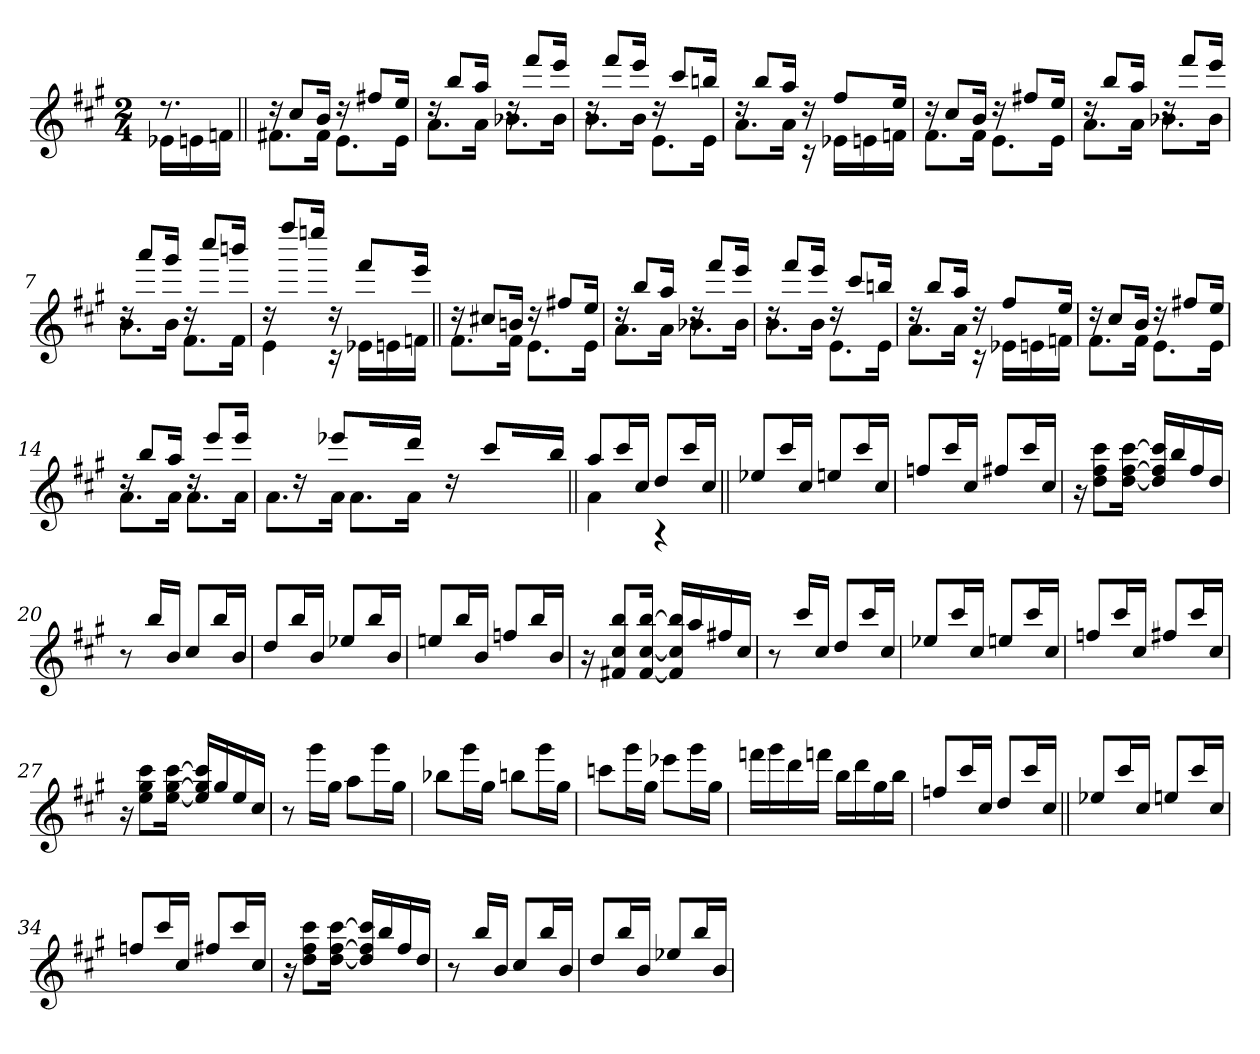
**kern
*part1
*staff1
*clefG2
*k[f#c#g#]
*A:
*M2/4
=
*^
8.r	16e-X\LL
.	16en\
.	16fn\JJ
=1||	=1||
16rdd	8.f#X\L
8cc#/L	.
16b/Jk	16f#\Jk
16rdd	8.e\L
8ff#X/L	.
16ee/Jk	16e\Jk
=2	=2
16rdd	8.a\L
8bb/L	.
16aa/Jk	16a\Jk
16rdd	8.b-X\L
8fff#/L	.
16eee/Jk	16b-\Jk
=3	=3
16rdd	8.b\L
8fff#/L	.
16eee/Jk	16b\Jk
16rdd	8.e\L
8ccc#/L	.
16bbn/Jk	16e\Jk
=4	=4
16rdd	8.a\L
8bb/L	.
16aa/Jk	16a\Jk
16rdd	16rc
8ff#/L	16e-X\LL
.	16en\
16ee/Jk	16fn\JJ
!!LO:LB:g=z	!!
=5	=5
16rdd	8.f#\L
8cc#/L	.
16b/Jk	16f#\Jk
16rdd	8.e\L
8ff#X/L	.
16ee/Jk	16e\Jk
=6	=6
16rdd	8.a\L
8bb/L	.
16aa/Jk	16a\Jk
16rdd	8.b-X\L
8fff#/L	.
16eee/Jk	16b-\Jk
=7	=7
16rdd	8.b\L
8aaa/L	.
16ggg#/Jk	16b\Jk
16rdd	8.f#\L
8cccc#/L	.
16bbbn/Jk	16f#\Jk
=8	=8
16rdd	4e\
8ffff#/L	.
16eeeen/Jk	.
16rdd	16rc
8fff#/L	16e-X\LL
.	16en\
16eee/Jk	16fn\JJ
!!LO:LB:g=z	!!
=9||	=9||
16rdd	8.f#\L
8cc#X/L	.
16bn/Jk	16f#\Jk
16rdd	8.e\L
8ff#X/L	.
16ee/Jk	16e\Jk
=10	=10
16rdd	8.a\L
8bb/L	.
16aa/Jk	16a\Jk
16rdd	8.b-X\L
8fff#/L	.
16eee/Jk	16b-\Jk
=11	=11
16rdd	8.b\L
8fff#/L	.
16eee/Jk	16b\Jk
16rdd	8.e\L
8ccc#/L	.
16bbn/Jk	16e\Jk
=12	=12
16rdd	8.a\L
8bb/L	.
16aa/Jk	16a\Jk
16rdd	16rc
8ff#/L	16e-X\LL
.	16en\
16ee/Jk	16fn\JJ
!!LO:LB:g=z	!!
=13	=13
16rdd	8.f#\L
8cc#/L	.
16b/Jk	16f#\Jk
16rdd	8.e\L
8ff#X/L	.
16ee/Jk	16e\Jk
=14	=14
16rdd	8.a\L
8bb/L	.
16aa/Jk	16a\Jk
16rdd	8.a\L
8eee/L	.
16eee/Jk	16a\Jk
=15	=15
16ryy	8.a\L
16rdd	.
16ryy	.
8eee-X/L	16a\Jk
.	8.a\L
16ryy	.
16ryy	.
16ddd/Jk	16a\Jk
16ryy	2ryy
16rdd	.
16ryy	.
8ccc#/L	.
16ryy	.
16ryy	.
16bb/Jk	.
=16||	=16||
8aa/L	4a\
16ccc#/L	.
16cc#/JJ	.
8dd/L	4rG
16ccc#/L	.
16cc#/JJ	.
*v	*v
!!LO:LB:g=z
=17||
8ee-X/L
16ccc#/L
16cc#/JJ
8een/L
16ccc#/L
16cc#/JJ
=18
8ffn/L
16ccc#/L
16cc#/JJ
8ff#X/L
16ccc#/L
16cc#/JJ
=19
16r
8dd\ 8ff#\ 8ccc#\L
[16dd\ [16ff#\ [16ccc#\Jk
16dd/] 16ff#/] 16ccc#/]LL
16bb/
16ff#/
16dd/JJ
=20
8r
16bb/LL
16b/JJ
8cc#/L
16bb/L
16b/JJ
!!LO:LB:g=z
=21
8dd/L
16bb/L
16b/JJ
8ee-X/L
16bb/L
16b/JJ
=22
8een/L
16bb/L
16b/JJ
8ffn/L
16bb/L
16b/JJ
=23
16r
8f#X/ 8cc#/ 8bb/L
[16f#/ [16cc#/ [16bb/Jk
16f#/] 16cc#/] 16bb/]LL
16aa/
16ff#X/
16cc#/JJ
=24
8r
16ccc#/LL
16cc#/JJ
8dd/L
16ccc#/L
16cc#/JJ
=25
8ee-X/L
16ccc#/L
16cc#/JJ
8een/L
16ccc#/L
16cc#/JJ
!!LO:LB:g=z
=26
8ffn/L
16ccc#/L
16cc#/JJ
8ff#X/L
16ccc#/L
16cc#/JJ
=27
16r
8ee\ 8gg#\ 8ccc#\L
[16ee\ [16gg#\ [16ccc#\Jk
16ee/] 16gg#/] 16ccc#/]LL
16gg#/
16ee/
16cc#/JJ
=28
8r
16ggg#\LL
16gg#\JJ
8aa\L
16ggg#\L
16gg#\JJ
=29
8bb-X\L
16ggg#\L
16gg#\JJ
8bbn\L
16ggg#\L
16gg#\JJ
=30
8cccn\L
16ggg#\L
16gg#\JJ
8eee-X\L
16ggg#\L
16gg#\JJ
!!LO:LB:g=z
=31
16fffn\LL
16ggg#\
16ddd\
16fffn\JJ
16bb\LL
16ddd\
16gg#\
16bb\JJ
=32
8ffn/L
16ccc#/L
16cc#/JJ
8dd/L
16ccc#/L
16cc#/JJ
=33||
8ee-X/L
16ccc#/L
16cc#/JJ
8een/L
16ccc#/L
16cc#/JJ
=34
8ffn/L
16ccc#/L
16cc#/JJ
8ff#X/L
16ccc#/L
16cc#/JJ
=35
16r
8dd\ 8ff#\ 8ccc#\L
[16dd\ [16ff#\ [16ccc#\Jk
16dd/] 16ff#/] 16ccc#/]LL
16bb/
16ff#/
16dd/JJ
!!LO:LB:g=z
=36
8r
16bb/LL
16b/JJ
8cc#/L
16bb/L
16b/JJ
=37
8dd/L
16bb/L
16b/JJ
8ee-X/L
16bb/L
16b/JJ
=
*-
